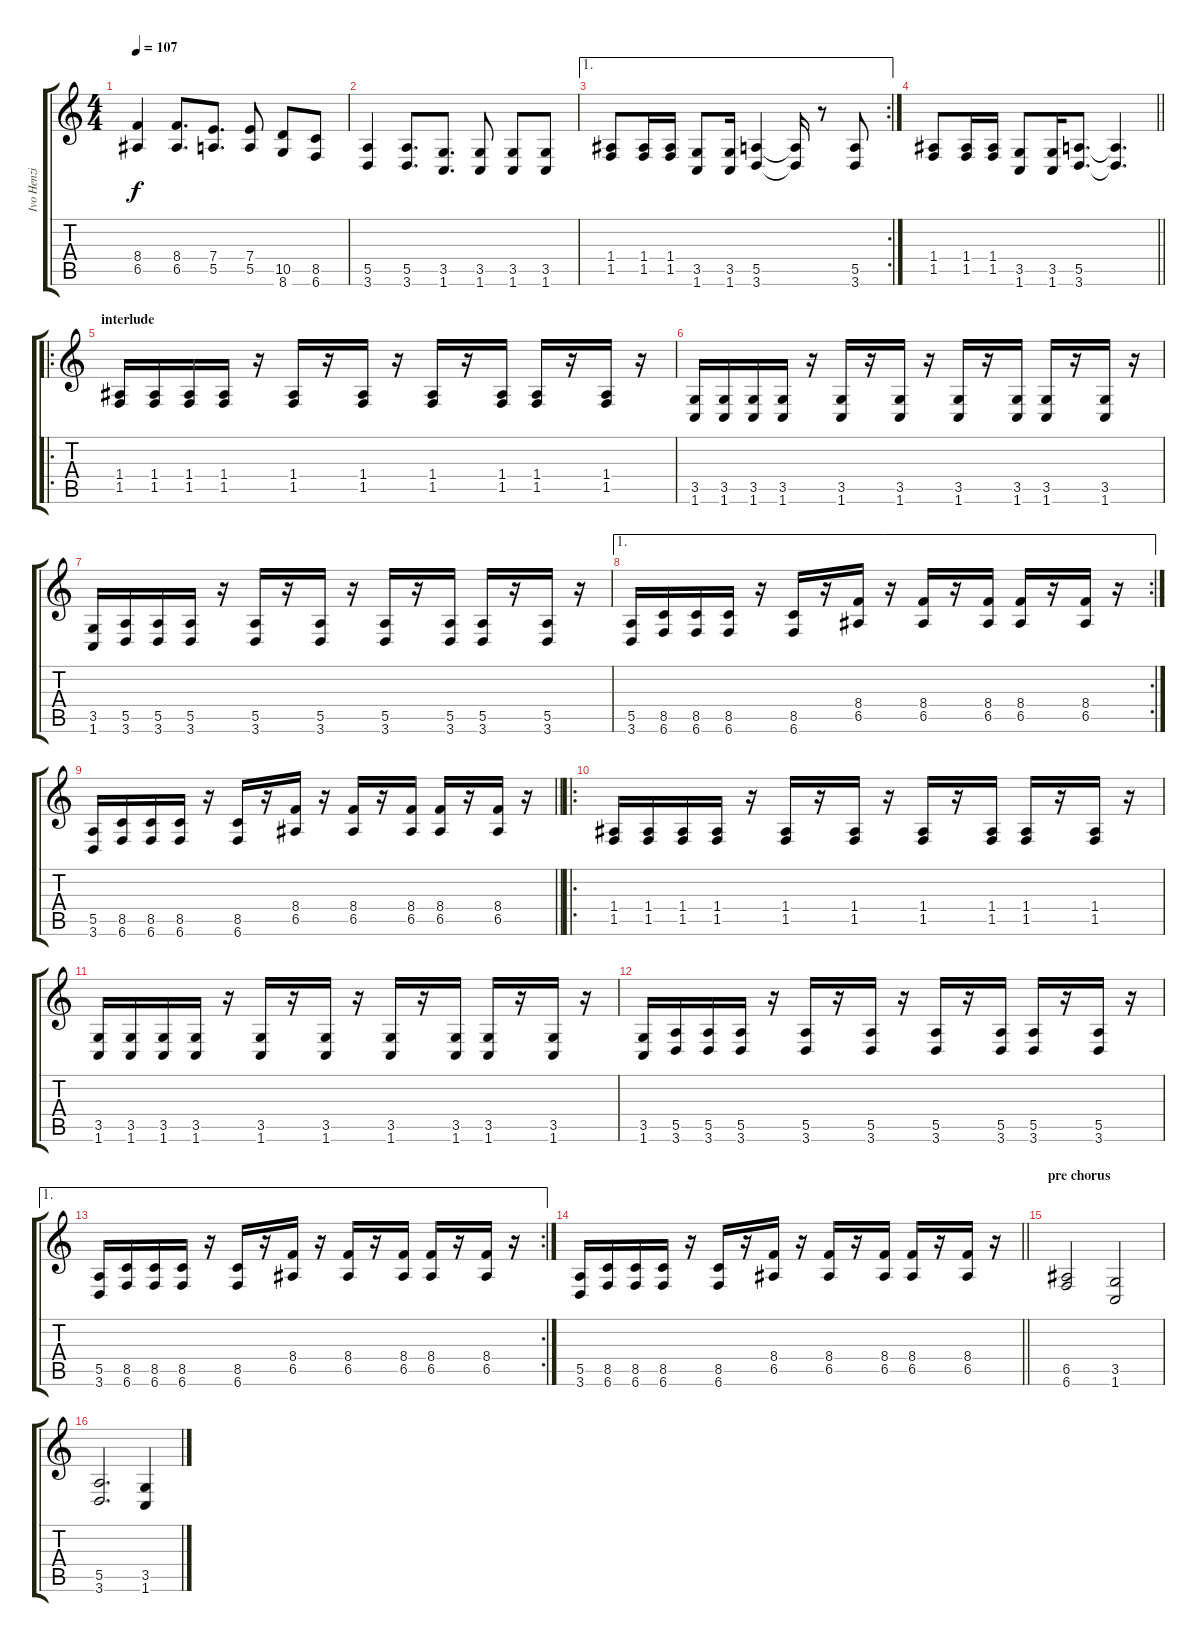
\track ("Ivo Henzi" "Ivo Henzi") {instrument distortionguitar}
\staff {score tabs}
\tuning (B3 Gb3 D3 A2 E2 B1) {hide}
\ts (4 4)
\tempo 107
\clef g2
\ks c
(8.4 6.5).4{dy f} (8.4 6.5).8{d} (7.4 5.5).8{d} (7.4 5.5).8 (10.5 8.6).8 (8.5 6.6).8 |
(5.5 3.6).4 (5.5 3.6).8{d} (3.5 1.6).8{d} (3.5 1.6).8 (3.5 1.6).8 (3.5 1.6).8 |
\ae 1
\rc 2
(1.4 1.5).8 (1.4 1.5).16 (1.4 1.5).16 (3.5 1.6).8 (3.5 1.6).16 (5.5 3.6).4 (5.5{t} 3.6{t}).16 r.8 (5.5 3.6).8 |
\barLineRight lightlight
(1.4 1.5).8 (1.4 1.5).16 (1.4 1.5).16 (3.5 1.6).8 (3.5 1.6).16 (5.5 3.6).8{d} (5.5{t} 3.6{t}).4{d} |
\ro
\section ("" "interlude")
(1.4 1.5).16 (1.4 1.5).16 (1.4 1.5).16 (1.4 1.5).16 r.16 (1.4 1.5).16 r.16 (1.4 1.5).16 r.16 (1.4 1.5).16 r.16 (1.4 1.5).16 (1.4 1.5).16 r.16 (1.4 1.5).16 r.16 |
(3.5 1.6).16 (3.5 1.6).16 (3.5 1.6).16 (3.5 1.6).16 r.16 (3.5 1.6).16 r.16 (3.5 1.6).16 r.16 (3.5 1.6).16 r.16 (3.5 1.6).16 (3.5 1.6).16 r.16 (3.5 1.6).16 r.16 |
(3.5 1.6).16 (5.5 3.6).16 (5.5 3.6).16 (5.5 3.6).16 r.16 (5.5 3.6).16 r.16 (5.5 3.6).16 r.16 (5.5 3.6).16 r.16 (5.5 3.6).16 (5.5 3.6).16 r.16 (5.5 3.6).16 r.16 |
\ae 1
\rc 2
(5.5 3.6).16 (8.5 6.6).16 (8.5 6.6).16 (8.5 6.6).16 r.16 (8.5 6.6).16 r.16 (8.4 6.5).16 r.16 (8.4 6.5).16 r.16 (8.4 6.5).16 (8.4 6.5).16 r.16 (8.4 6.5).16 r.16 |
\barLineRight lightlight
(5.5 3.6).16 (8.5 6.6).16 (8.5 6.6).16 (8.5 6.6).16 r.16 (8.5 6.6).16 r.16 (8.4 6.5).16 r.16 (8.4 6.5).16 r.16 (8.4 6.5).16 (8.4 6.5).16 r.16 (8.4 6.5).16 r.16 |
\ro
\section ("" "")
(1.4 1.5).16 (1.4 1.5).16 (1.4 1.5).16 (1.4 1.5).16 r.16 (1.4 1.5).16 r.16 (1.4 1.5).16 r.16 (1.4 1.5).16 r.16 (1.4 1.5).16 (1.4 1.5).16 r.16 (1.4 1.5).16 r.16 |
(3.5 1.6).16 (3.5 1.6).16 (3.5 1.6).16 (3.5 1.6).16 r.16 (3.5 1.6).16 r.16 (3.5 1.6).16 r.16 (3.5 1.6).16 r.16 (3.5 1.6).16 (3.5 1.6).16 r.16 (3.5 1.6).16 r.16 |
(3.5 1.6).16 (5.5 3.6).16 (5.5 3.6).16 (5.5 3.6).16 r.16 (5.5 3.6).16 r.16 (5.5 3.6).16 r.16 (5.5 3.6).16 r.16 (5.5 3.6).16 (5.5 3.6).16 r.16 (5.5 3.6).16 r.16 |
\ae 1
\rc 2
(5.5 3.6).16 (8.5 6.6).16 (8.5 6.6).16 (8.5 6.6).16 r.16 (8.5 6.6).16 r.16 (8.4 6.5).16 r.16 (8.4 6.5).16 r.16 (8.4 6.5).16 (8.4 6.5).16 r.16 (8.4 6.5).16 r.16 |
\barLineRight lightlight
(5.5 3.6).16 (8.5 6.6).16 (8.5 6.6).16 (8.5 6.6).16 r.16 (8.5 6.6).16 r.16 (8.4 6.5).16 r.16 (8.4 6.5).16 r.16 (8.4 6.5).16 (8.4 6.5).16 r.16 (8.4 6.5).16 r.16 |
\section ("" "pre chorus")
(6.5 6.6).2 (3.5 1.6).2 |
(5.5 3.6).2{d} (3.5 1.6).4
